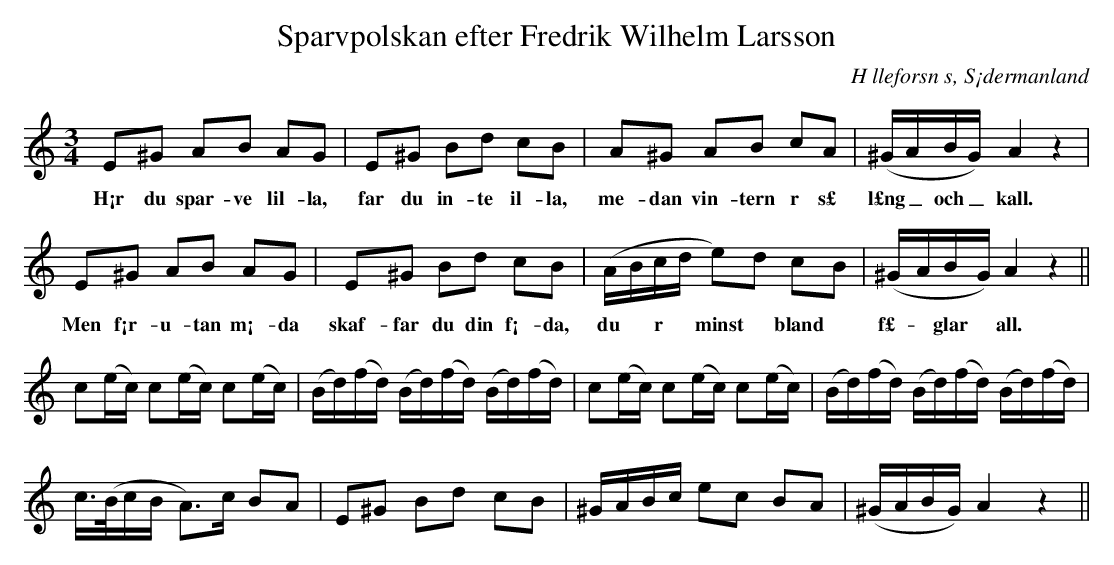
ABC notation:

X:1
T:Sparvpolskan efter Fredrik Wilhelm Larsson
O:H lleforsn s, S¡dermanland
M:3/4
L:1/8
K:Am
E^G AB AG | E^G Bd cB | A^G AB cA | (^G/A/B/G/) A2 z2  |
w: H¡r du spar-ve lil-la, far du in-te il-la, me-dan vin-tern  r s£ l£ng_ och_ kall.
E^G AB AG | E^G Bd cB | (A/B/c/d/ e)d cB | (^G/A/B/G/) A2 z2  ||
w: Men f¡r-u-tan m¡-da skaf-far du din f¡-da, du ~  r ~ minst ~ bland ~ f£- ~ glar ~ all.
  c(e/c/) c(e/c/) c(e/c/) | (B/d/)(f/d/) (B/d/)(f/d/) (B/d/)(f/d/) |  c(e/c/) c(e/c/) c(e/c/) | (B/d/)(f/d/) (B/d/)(f/d/) (B/d/)(f/d/) |
  c/>(B/c/B/ A>)c BA | E^G Bd cB | ^G/A/B/c/ ec BA | (^G/A/B/G/) A2 z2 ||
